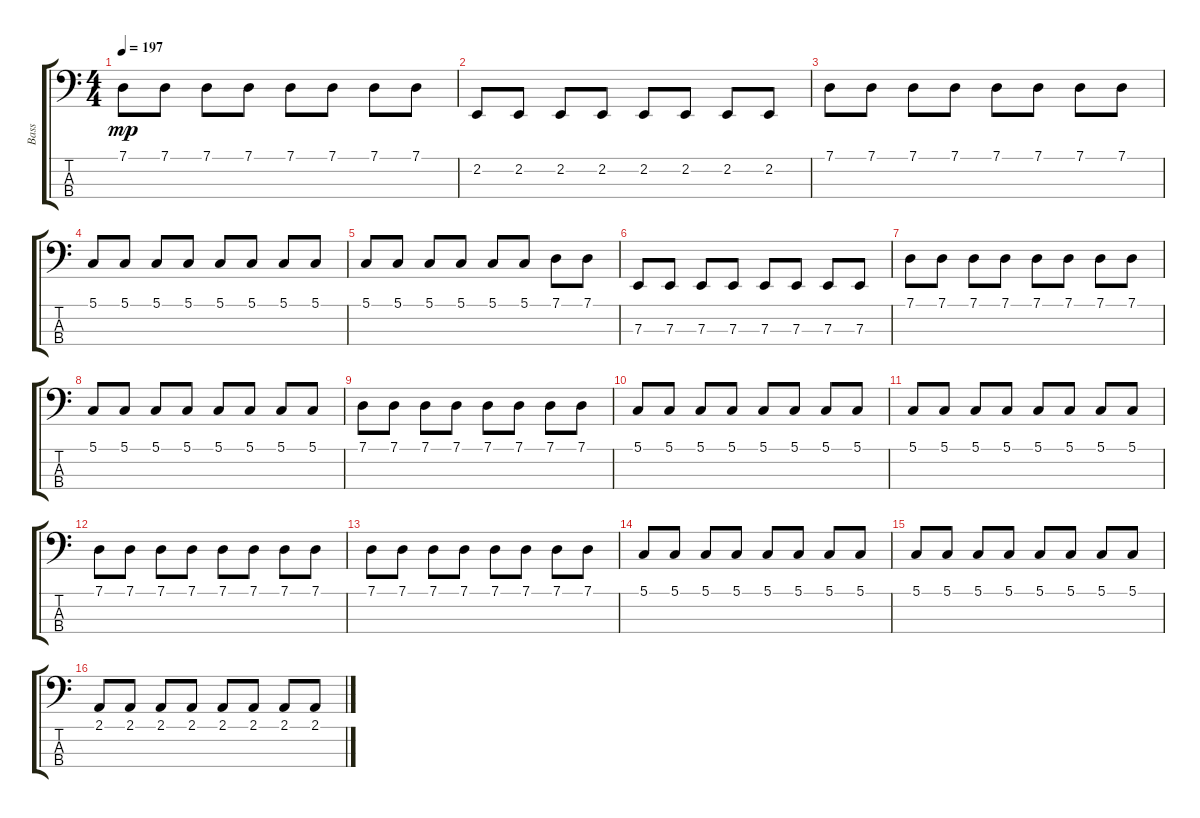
\track ("Bass" "Bass") {instrument lead8bassandlead}
\staff {score tabs}
\tuning (G2 D2 A1 E1) {hide}
\ts (4 4)
\tempo 197
\clef f4
\ks c
7.1.8{dy mp} 7.1.8 7.1.8 7.1.8 7.1.8 7.1.8 7.1.8 7.1.8 |
2.2.8 2.2.8 2.2.8 2.2.8 2.2.8 2.2.8 2.2.8 2.2.8 |
7.1.8 7.1.8 7.1.8 7.1.8 7.1.8 7.1.8 7.1.8 7.1.8 |
5.1.8 5.1.8 5.1.8 5.1.8 5.1.8 5.1.8 5.1.8 5.1.8 |
5.1.8 5.1.8 5.1.8 5.1.8 5.1.8 5.1.8 7.1.8 7.1.8 |
7.3.8 7.3.8 7.3.8 7.3.8 7.3.8 7.3.8 7.3.8 7.3.8 |
7.1.8 7.1.8 7.1.8 7.1.8 7.1.8 7.1.8 7.1.8 7.1.8 |
5.1.8 5.1.8 5.1.8 5.1.8 5.1.8 5.1.8 5.1.8 5.1.8 |
7.1.8 7.1.8 7.1.8 7.1.8 7.1.8 7.1.8 7.1.8 7.1.8 |
5.1.8 5.1.8 5.1.8 5.1.8 5.1.8 5.1.8 5.1.8 5.1.8 |
5.1.8 5.1.8 5.1.8 5.1.8 5.1.8 5.1.8 5.1.8 5.1.8 |
7.1.8 7.1.8 7.1.8 7.1.8 7.1.8 7.1.8 7.1.8 7.1.8 |
7.1.8 7.1.8 7.1.8 7.1.8 7.1.8 7.1.8 7.1.8 7.1.8 |
5.1.8 5.1.8 5.1.8 5.1.8 5.1.8 5.1.8 5.1.8 5.1.8 |
5.1.8 5.1.8 5.1.8 5.1.8 5.1.8 5.1.8 5.1.8 5.1.8 |
2.1.8 2.1.8 2.1.8 2.1.8 2.1.8 2.1.8 2.1.8 2.1.8
